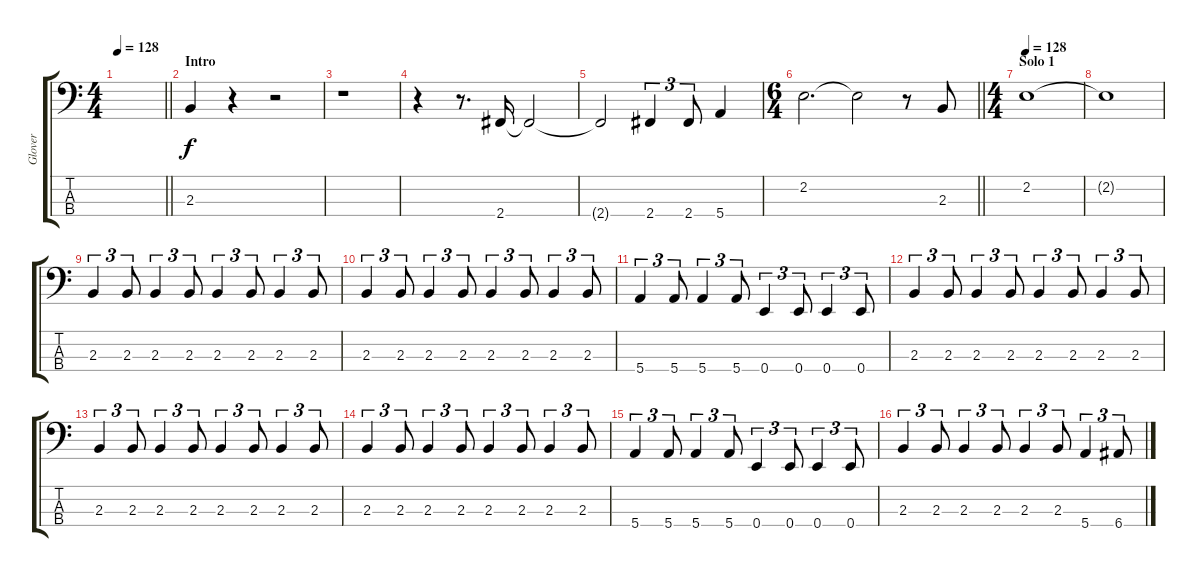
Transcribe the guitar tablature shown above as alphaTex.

\track ("Glover" "Glover") {instrument electricbassfinger}
\staff {score tabs}
\tuning (G2 D2 A1 E1) {hide}
\ts (4 4)
\tempo 128
\clef f4
\barLineRight lightlight
\ks c
|
\section ("" "Intro")
2.3.4 r.4 r.2 |
r.1 |
r.4 r.8{d} 2.4.16 2.4{t}.2 |
2.4{t}.2 2.4.4{tu (3 2)} 2.4.8{tu (3 2)} 5.4.4 |
\ts (6 4)
\barLineRight lightlight
2.2.2{d} 2.2{t}.2 r.8 2.3.8 |
\ts (4 4)
\section ("" "Solo 1")
\tempo 128
2.2.1 |
2.2{t}.1 |
2.3.4{tu (3 2)} 2.3.8{tu (3 2)} 2.3.4{tu (3 2)} 2.3.8{tu (3 2)} 2.3.4{tu (3 2)} 2.3.8{tu (3 2)} 2.3.4{tu (3 2)} 2.3.8{tu (3 2)} |
2.3.4{tu (3 2)} 2.3.8{tu (3 2)} 2.3.4{tu (3 2)} 2.3.8{tu (3 2)} 2.3.4{tu (3 2)} 2.3.8{tu (3 2)} 2.3.4{tu (3 2)} 2.3.8{tu (3 2)} |
5.4.4{tu (3 2)} 5.4.8{tu (3 2)} 5.4.4{tu (3 2)} 5.4.8{tu (3 2)} 0.4.4{tu (3 2)} 0.4.8{tu (3 2)} 0.4.4{tu (3 2)} 0.4.8{tu (3 2)} |
2.3.4{tu (3 2)} 2.3.8{tu (3 2)} 2.3.4{tu (3 2)} 2.3.8{tu (3 2)} 2.3.4{tu (3 2)} 2.3.8{tu (3 2)} 2.3.4{tu (3 2)} 2.3.8{tu (3 2)} |
2.3.4{tu (3 2)} 2.3.8{tu (3 2)} 2.3.4{tu (3 2)} 2.3.8{tu (3 2)} 2.3.4{tu (3 2)} 2.3.8{tu (3 2)} 2.3.4{tu (3 2)} 2.3.8{tu (3 2)} |
2.3.4{tu (3 2)} 2.3.8{tu (3 2)} 2.3.4{tu (3 2)} 2.3.8{tu (3 2)} 2.3.4{tu (3 2)} 2.3.8{tu (3 2)} 2.3.4{tu (3 2)} 2.3.8{tu (3 2)} |
5.4.4{tu (3 2)} 5.4.8{tu (3 2)} 5.4.4{tu (3 2)} 5.4.8{tu (3 2)} 0.4.4{tu (3 2)} 0.4.8{tu (3 2)} 0.4.4{tu (3 2)} 0.4.8{tu (3 2)} |
2.3.4{tu (3 2)} 2.3.8{tu (3 2)} 2.3.4{tu (3 2)} 2.3.8{tu (3 2)} 2.3.4{tu (3 2)} 2.3.8{tu (3 2)} 5.4.4{tu (3 2)} 6.4.8{tu (3 2)}
